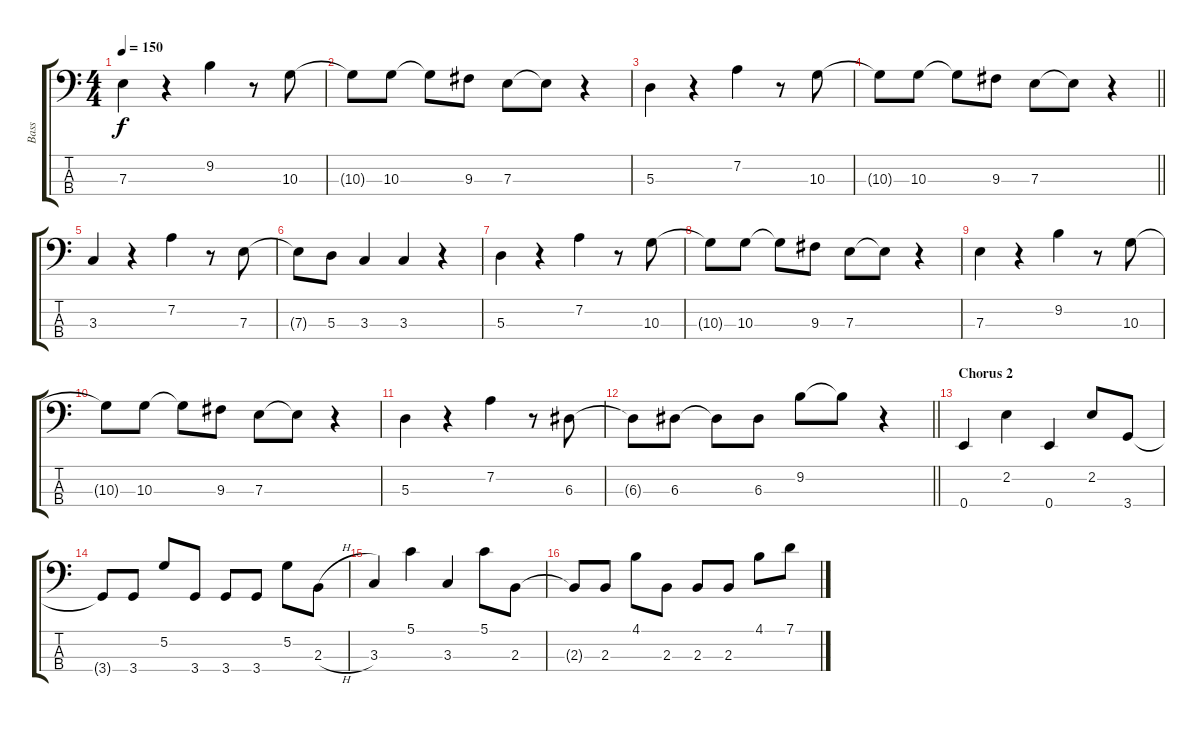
\track ("Bass" "Bass") {instrument electricbassfinger}
\staff {score tabs}
\tuning (G2 D2 A1 E1) {hide}
\ts (4 4)
\tempo 150
\clef f4
\ks c
7.3.4{dy f} r.4 9.2.4 r.8 10.3.8 |
10.3{t}.8 10.3.8 10.3{t}.8 9.3.8 7.3.8 7.3{t}.8 r.4 |
5.3.4 r.4 7.2.4 r.8 10.3.8 |
\barLineRight lightlight
10.3{t}.8 10.3.8 10.3{t}.8 9.3.8 7.3.8 7.3{t}.8 r.4 |
3.3.4 r.4 7.2.4 r.8 7.3.8 |
7.3{t}.8 5.3.8 3.3.4 3.3.4 r.4 |
5.3.4 r.4 7.2.4 r.8 10.3.8 |
10.3{t}.8 10.3.8 10.3{t}.8 9.3.8 7.3.8 7.3{t}.8 r.4 |
7.3.4 r.4 9.2.4 r.8 10.3.8 |
10.3{t}.8 10.3.8 10.3{t}.8 9.3.8 7.3.8 7.3{t}.8 r.4 |
5.3.4 r.4 7.2.4 r.8 6.3.8 |
\barLineRight lightlight
6.3{t}.8 6.3.8 6.3{t}.8 6.3.8 9.2.8 9.2{t}.8 r.4 |
\section ("" "Chorus 2")
0.4.4 2.2.4 0.4.4 2.2.8 3.4.8 |
3.4{t}.8 3.4.8 5.2.8 3.4.8 3.4.8 3.4.8 5.2.8 2.3{h}.8 |
3.3.4 5.1.4 3.3.4 5.1.8 2.3.8 |
2.3{t}.8 2.3.8 4.1.8 2.3.8 2.3.8 2.3.8 4.1.8 7.1.8
